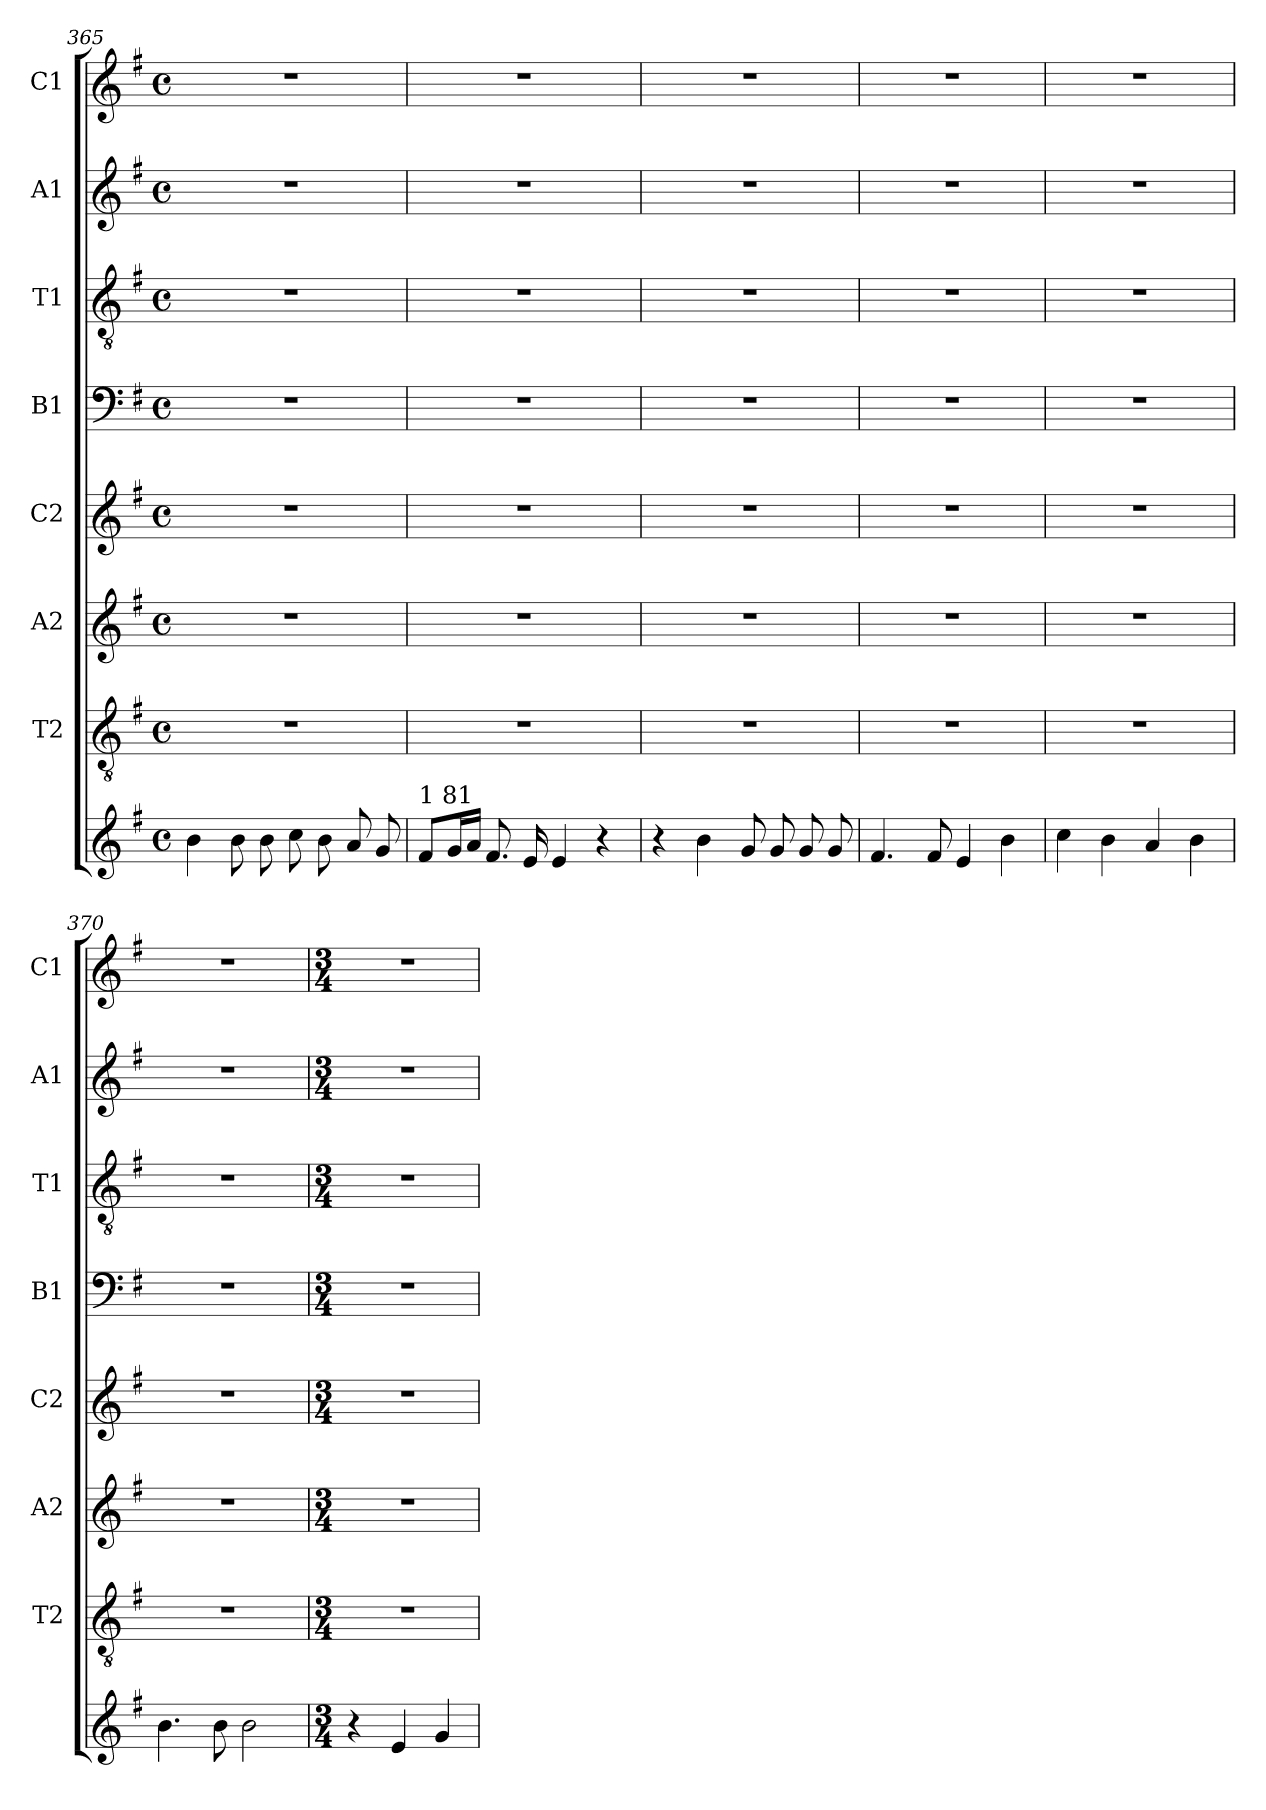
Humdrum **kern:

**kern	**kern	**kern	**kern	**kern	**kern	**kern	**kern
*part8	*part7	*part6	*part5	*part4	*part3	*part2	*part1
*staff8	*staff7	*staff6	*staff5	*staff4	*staff3	*staff2	*staff1
*	*I"T2	*I"A2	*I"C2	*I"B1	*I"T1	*I"A1	*I"C1
*	*I'T2	*I'A2	*I'C2	*I'B1	*I'T1	*I'A1	*I'C1
*clefG2	*clefGv2	*clefG2	*clefG2	*clefF4	*clefGv2	*clefG2	*clefG2
*k[f#]	*k[f#]	*k[f#]	*k[f#]	*k[f#]	*k[f#]	*k[f#]	*k[f#]
*G:	*G:	*G:	*G:	*G:	*G:	*G:	*G:
*M4/4	*M4/4	*M4/4	*M4/4	*M4/4	*M4/4	*M4/4	*M4/4
*met(c)	*met(c)	*met(c)	*met(c)	*met(c)	*met(c)	*met(c)	*met(c)
=365	=365	=365	=365	=365	=365	=365	=365
4b\	1r	1r	1r	1r	1r	1r	1r
8b\	.	.	.	.	.	.	.
8b\	.	.	.	.	.	.	.
8cc\	.	.	.	.	.	.	.
8b\	.	.	.	.	.	.	.
8a/	.	.	.	.	.	.	.
8g/	.	.	.	.	.	.	.
!!LO:LB:g=z
=366	=366	=366	=366	=366	=366	=366	=366
!LO:TX:a:t=1 81	!	!	!	!	!	!	!
8f#/L	1r	1r	1r	1r	1r	1r	1r
16g/L	.	.	.	.	.	.	.
16a/JJ	.	.	.	.	.	.	.
8.f#/	.	.	.	.	.	.	.
16e/	.	.	.	.	.	.	.
4e/	.	.	.	.	.	.	.
4r	.	.	.	.	.	.	.
=367	=367	=367	=367	=367	=367	=367	=367
4r	1r	1r	1r	1r	1r	1r	1r
4b\	.	.	.	.	.	.	.
8g/	.	.	.	.	.	.	.
8g/	.	.	.	.	.	.	.
8g/	.	.	.	.	.	.	.
8g/	.	.	.	.	.	.	.
=368	=368	=368	=368	=368	=368	=368	=368
4.f#/	1r	1r	1r	1r	1r	1r	1r
8f#/	.	.	.	.	.	.	.
4e/	.	.	.	.	.	.	.
4b\	.	.	.	.	.	.	.
=369	=369	=369	=369	=369	=369	=369	=369
4cc\	1r	1r	1r	1r	1r	1r	1r
4b\	.	.	.	.	.	.	.
4a/	.	.	.	.	.	.	.
4b\	.	.	.	.	.	.	.
=370	=370	=370	=370	=370	=370	=370	=370
4.b\	1r	1r	1r	1r	1r	1r	1r
8b\	.	.	.	.	.	.	.
2b\	.	.	.	.	.	.	.
!!LO:PB:g=z
=371	=371	=371	=371	=371	=371	=371	=371
*M3/4	*M3/4	*M3/4	*M3/4	*M3/4	*M3/4	*M3/4	*M3/4
4r	2.r	2.r	2.r	2.r	2.r	2.r	2.r
4e/	.	.	.	.	.	.	.
4g/	.	.	.	.	.	.	.
=	=	=	=	=	=	=	=
*-	*-	*-	*-	*-	*-	*-	*-
